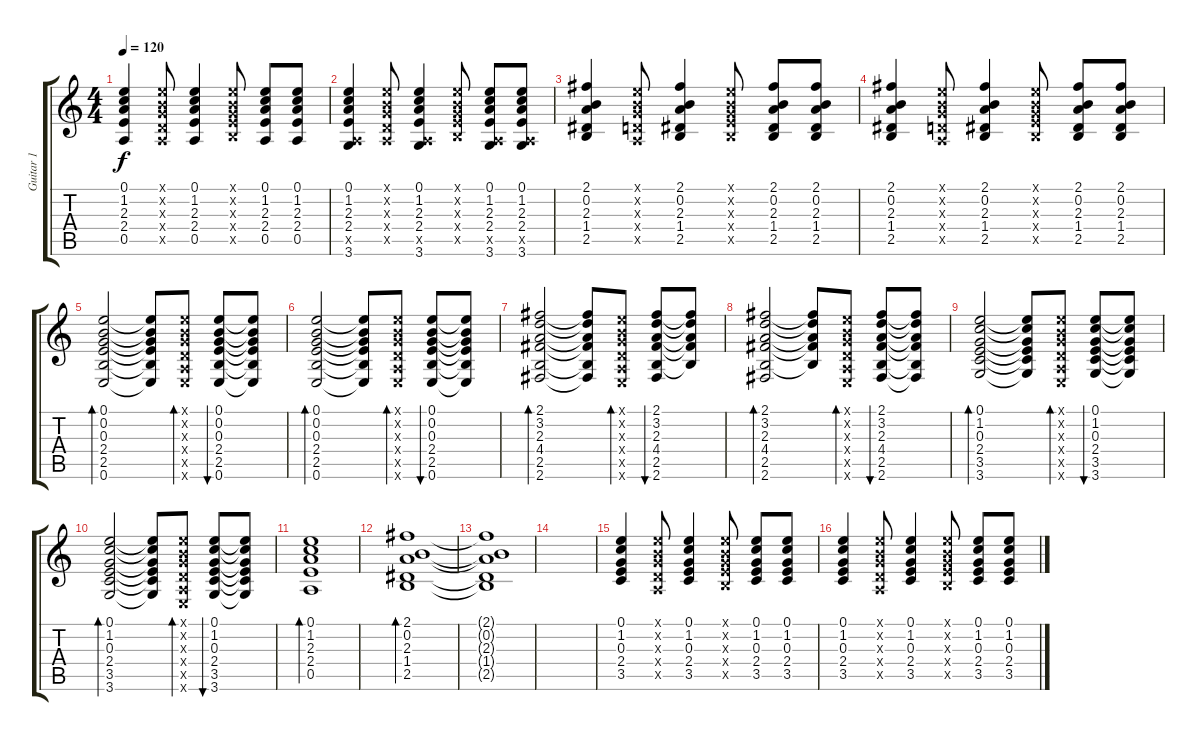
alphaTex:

\track ("Guitar 1" "Guitar 1") {instrument acousticguitarsteel}
\staff {score tabs}
\tuning (E4 B3 G3 D3 A2 E2) {hide}
\ts (4 4)
\tempo 120
\clef g2
\ks c
(0.1 1.2 2.3 2.4 0.5).4{dy f} (0.1{x} 0.2{x} 0.3{x} 0.4{x} 0.5{x}).8 (0.1 1.2 2.3 2.4 0.5).4 (0.1{x} 0.2{x} 0.3{x} 2.4{x} 2.5{x}).8 (0.1 1.2 2.3 2.4 0.5).8 (0.1 1.2 2.3 2.4 0.5).8 |
(0.1 1.2 2.3 2.4 0.5{x} 3.6).4 (0.1{x} 0.2{x} 0.3{x} 0.4{x} 0.5{x}).8 (0.1 1.2 2.3 2.4 0.5{x} 3.6).4 (0.1{x} 0.2{x} 0.3{x} 2.4{x} 2.5{x}).8 (0.1 1.2 2.3 2.4 0.5{x} 3.6).8 (0.1 1.2 2.3 2.4 0.5{x} 3.6).8 |
(2.1 0.2 2.3 1.4 2.5).4 (0.1{x} 0.2{x} 0.3{x} 0.4{x} 0.5{x}).8 (2.1 0.2 2.3 1.4 2.5).4 (0.1{x} 0.2{x} 0.3{x} 2.4{x} 2.5{x}).8 (2.1 0.2 2.3 1.4 2.5).8 (2.1 0.2 2.3 1.4 2.5).8 |
(2.1 0.2 2.3 1.4 2.5).4 (0.1{x} 0.2{x} 0.3{x} 0.4{x} 0.5{x}).8 (2.1 0.2 2.3 1.4 2.5).4 (0.1{x} 0.2{x} 0.3{x} 2.4{x} 2.5{x}).8 (2.1 0.2 2.3 1.4 2.5).8 (2.1 0.2 2.3 1.4 2.5).8 |
(0.1 0.2 0.3 2.4 2.5 0.6).2{bd 30} (0.1{t} 0.2{t} 0.3{t} 2.4{t} 2.5{t} 0.6{t}).8 (0.1{x} 0.2{x} 0.3{x} 0.4{x} 0.5{x} 0.6{x}).8{bd 30} (0.1 0.2 0.3 2.4 2.5 0.6).8{bu 30} (0.1{t} 0.2{t} 0.3{t} 2.4{t} 2.5{t} 0.6{t}).8 |
(0.1 0.2 0.3 2.4 2.5 0.6).2{bd 30} (0.1{t} 0.2{t} 0.3{t} 2.4{t} 2.5{t} 0.6{t}).8 (0.1{x} 0.2{x} 0.3{x} 0.4{x} 0.5{x} 0.6{x}).8{bd 30} (0.1 0.2 0.3 2.4 2.5 0.6).8{bu 30} (0.1{t} 0.2{t} 0.3{t} 2.4{t} 2.5{t} 0.6{t}).8 |
(2.1 3.2 2.3 4.4 2.5 2.6).2{bd 30} (2.1{t} 3.2{t} 2.3{t} 4.4{t} 2.5{t} 2.6{t}).8 (0.1{x} 0.2{x} 0.3{x} 0.4{x} 0.5{x} 0.6{x}).8{bd 30} (2.1 3.2 2.3 4.4 2.5 2.6).8{bu 30} (2.1{t} 3.2{t} 2.3{t} 4.4{t} 2.5{t}).8 |
(2.1 3.2 2.3 4.4 2.5 2.6).2{bd 30} (2.1{t} 3.2{t} 2.3{t} 4.4{t} 2.5{t}).8 (0.1{x} 0.2{x} 0.3{x} 0.4{x} 0.5{x} 0.6{x}).8{bd 30} (2.1 3.2 2.3 4.4 2.5 2.6).8{bu 30} (2.1{t} 3.2{t} 2.3{t} 4.4{t} 2.5{t} 2.6{t}).8 |
(0.1 1.2 0.3 2.4 3.5 3.6).2{bd 30} (0.1{t} 1.2{t} 0.3{t} 2.4{t} 3.5{t} 3.6{t}).8 (0.1{x} 0.2{x} 0.3{x} 0.4{x} 0.5{x} 0.6{x}).8{bd 30} (0.1 1.2 0.3 2.4 3.5 3.6).8{bu 30} (0.1{t} 1.2{t} 0.3{t} 2.4{t} 3.5{t} 3.6{t}).8 |
(0.1 1.2 0.3 2.4 3.5 3.6).2{bd 30} (0.1{t} 1.2{t} 0.3{t} 2.4{t} 3.5{t} 3.6{t}).8 (0.1{x} 0.2{x} 0.3{x} 0.4{x} 0.5{x} 0.6{x}).8{bd 30} (0.1 1.2 0.3 2.4 3.5 3.6).8{bu 30} (0.1{t} 1.2{t} 0.3{t} 2.4{t} 3.5{t} 3.6{t}).8 |
(0.1 1.2 2.3 2.4 0.5).1{bd 480} |
(2.1 0.2 2.3 1.4 2.5).1{bd 480} |
(2.1{t} 0.2{t} 2.3{t} 1.4{t} 2.5{t}).1 |
|
(0.1 1.2 0.3 2.4 3.5).4 (0.1{x} 0.2{x} 0.3{x} 0.4{x} 0.5{x}).8 (0.1 1.2 0.3 2.4 3.5).4 (0.1{x} 0.2{x} 0.3{x} 2.4{x} 2.5{x}).8 (0.1 1.2 0.3 2.4 3.5).8 (0.1 1.2 0.3 2.4 3.5).8 |
(0.1 1.2 0.3 2.4 3.5).4 (0.1{x} 0.2{x} 0.3{x} 0.4{x} 0.5{x}).8 (0.1 1.2 0.3 2.4 3.5).4 (0.1{x} 0.2{x} 0.3{x} 2.4{x} 2.5{x}).8 (0.1 1.2 0.3 2.4 3.5).8 (0.1 1.2 0.3 2.4 3.5).8
